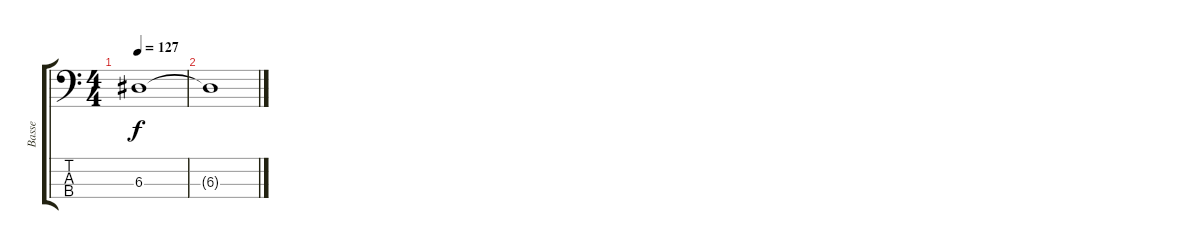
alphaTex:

\track ("Basse" "Basse") {instrument electricbasspick}
\staff {score tabs}
\tuning (G2 D2 A1 D1) {hide}
\ts (4 4)
\tempo 127
\clef f4
\ks c
6.3{t}.1{dy f} |
6.3{t}.1{volume 9}
